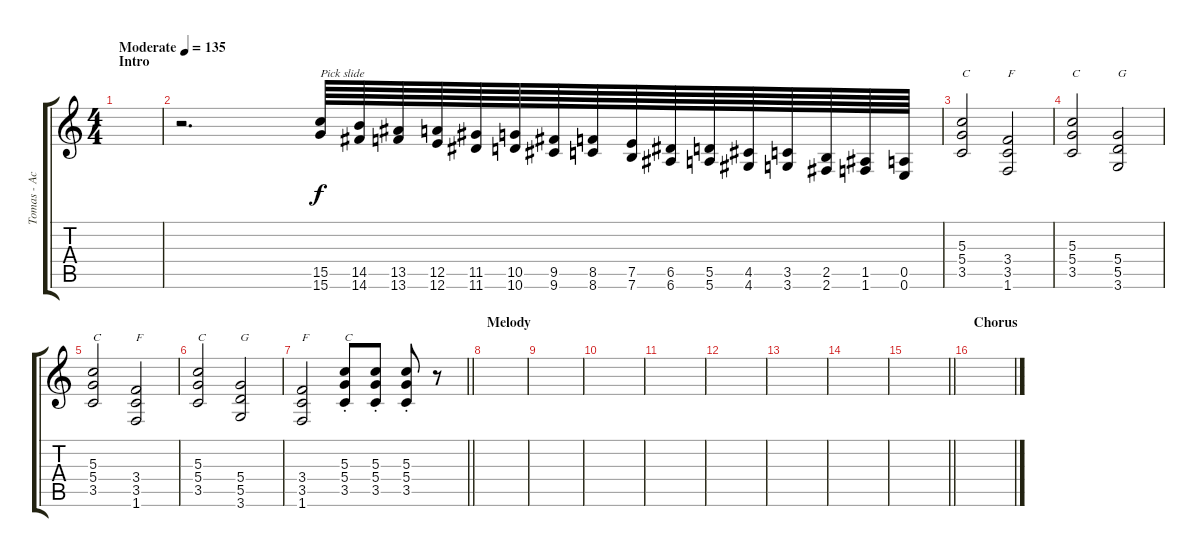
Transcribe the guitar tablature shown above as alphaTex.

\track ("Tomas - Acoustic + Overdubs" "Tomas - Ac") {instrument overdrivenguitar}
\staff {score tabs}
\tuning (E4 B3 G3 D3 A2 E2) {hide}
\ts (4 4)
\section ("" "Intro")
\tempo (135 "Moderate")
\clef g2
\ks c
|
r.2{d} (15.5 15.6).64{txt "Pick slide"} (14.5 14.6).64 (13.5 13.6).64 (12.5 12.6).64 (11.5 11.6).64 (10.5 10.6).64 (9.5 9.6).64 (8.5 8.6).64 (7.5 7.6).64 (6.5 6.6).64 (5.5 5.6).64 (4.5 4.6).64 (3.5 3.6).64 (2.5 2.6).64 (1.5 1.6).64 (0.5 0.6).64 |
(5.3 5.4 3.5).2{txt "C"} (3.4 3.5 1.6).2{txt "F"} |
(5.3 5.4 3.5).2{txt "C"} (5.4 5.5 3.6).2{txt "G"} |
(5.3 5.4 3.5).2{txt "C"} (3.4 3.5 1.6).2{txt "F"} |
(5.3 5.4 3.5).2{txt "C"} (5.4 5.5 3.6).2{txt "G"} |
\barLineRight lightlight
(3.4 3.5 1.6).2{txt "F"} (5.3{st} 5.4{st} 3.5{st}).8{txt "C"} (5.3{st} 5.4{st} 3.5{st}).8 (5.3{st} 5.4{st} 3.5{st}).8 r.8 |
\section ("" "Melody")
|
|
|
|
|
|
|
\barLineRight lightlight
|
\section ("" "Chorus")
